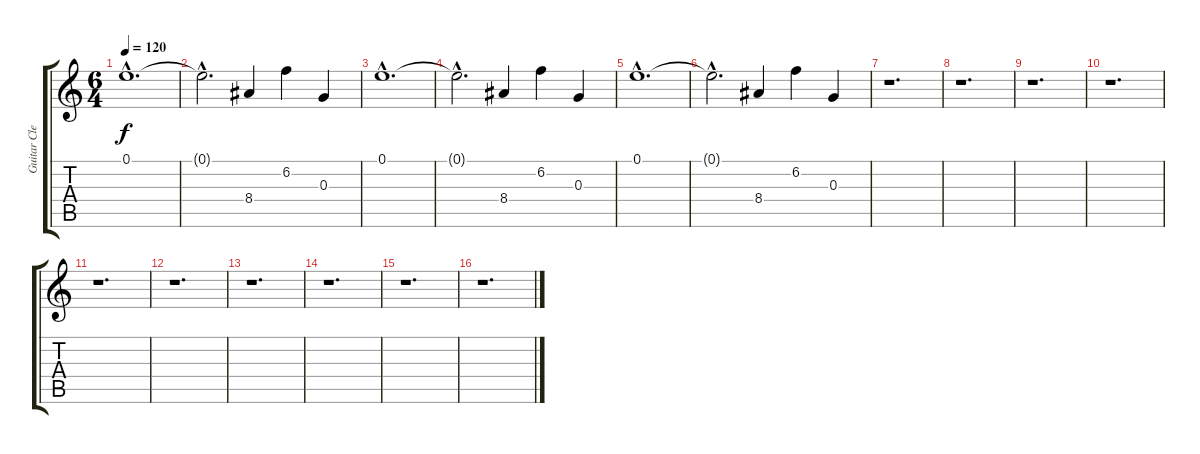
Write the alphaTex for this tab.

\track ("Guitar Clean 1" "Guitar Cle") {instrument electricguitarclean}
\staff {score tabs}
\tuning (E4 B3 G3 D3 A2 E2) {hide}
\ts (6 4)
\tempo 120
\clef g2
\ks c
0.1{hac}.1{d dy f} |
0.1{hac t}.2{d} 8.4.4 6.2.4 0.3.4 |
0.1{hac}.1{d} |
0.1{hac t}.2{d} 8.4.4 6.2.4 0.3.4 |
0.1{hac}.1{d} |
0.1{hac t}.2{d} 8.4.4 6.2.4 0.3.4 |
r.1{d} |
r.1{d} |
r.1{d} |
r.1{d} |
r.1{d} |
r.1{d} |
r.1{d} |
r.1{d} |
r.1{d} |
r.1{d}
